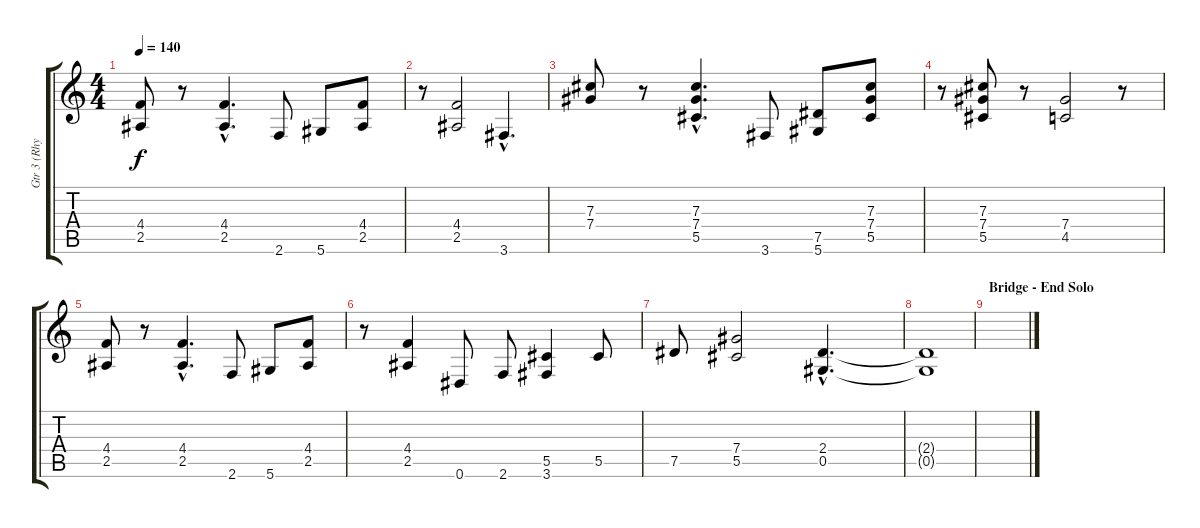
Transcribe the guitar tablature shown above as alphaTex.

\track ("Gtr 3 (Rhytm)" "Gtr 3 (Rhy") {instrument distortionguitar}
\staff {score tabs}
\tuning (Eb4 Bb3 Gb3 Db3 Ab2 Eb2) {hide}
\ts (4 4)
\tempo 140
\clef g2
\ks c
(4.4 2.5).8{dy f} r.8 (4.4{hac} 2.5{hac}).4{d} 2.6.8 5.6.8 (4.4 2.5).8 |
r.8 (4.4 2.5).2 3.6{hac}.4{d} |
(7.3 7.4).8 r.8 (7.3{hac} 7.4{hac} 5.5{hac}).4{d} 3.6.8 (7.5 5.6).8 (7.3 7.4 5.5).8 |
r.8 (7.3 7.4 5.5).8 r.8 (7.4 4.5).2 r.8 |
(4.4 2.5).8 r.8 (4.4{hac} 2.5{hac}).4{d} 2.6.8 5.6.8 (4.4 2.5).8 |
r.8 (4.4 2.5).4 0.6.8 2.6.8 (5.5 3.6).4 5.5.8 |
7.5.8 (7.4 5.5).2 (2.4{hac} 0.5{hac}).4{d} |
(2.4{t} 0.5{t}).1 |
\section ("" "Bridge - End Solo")
